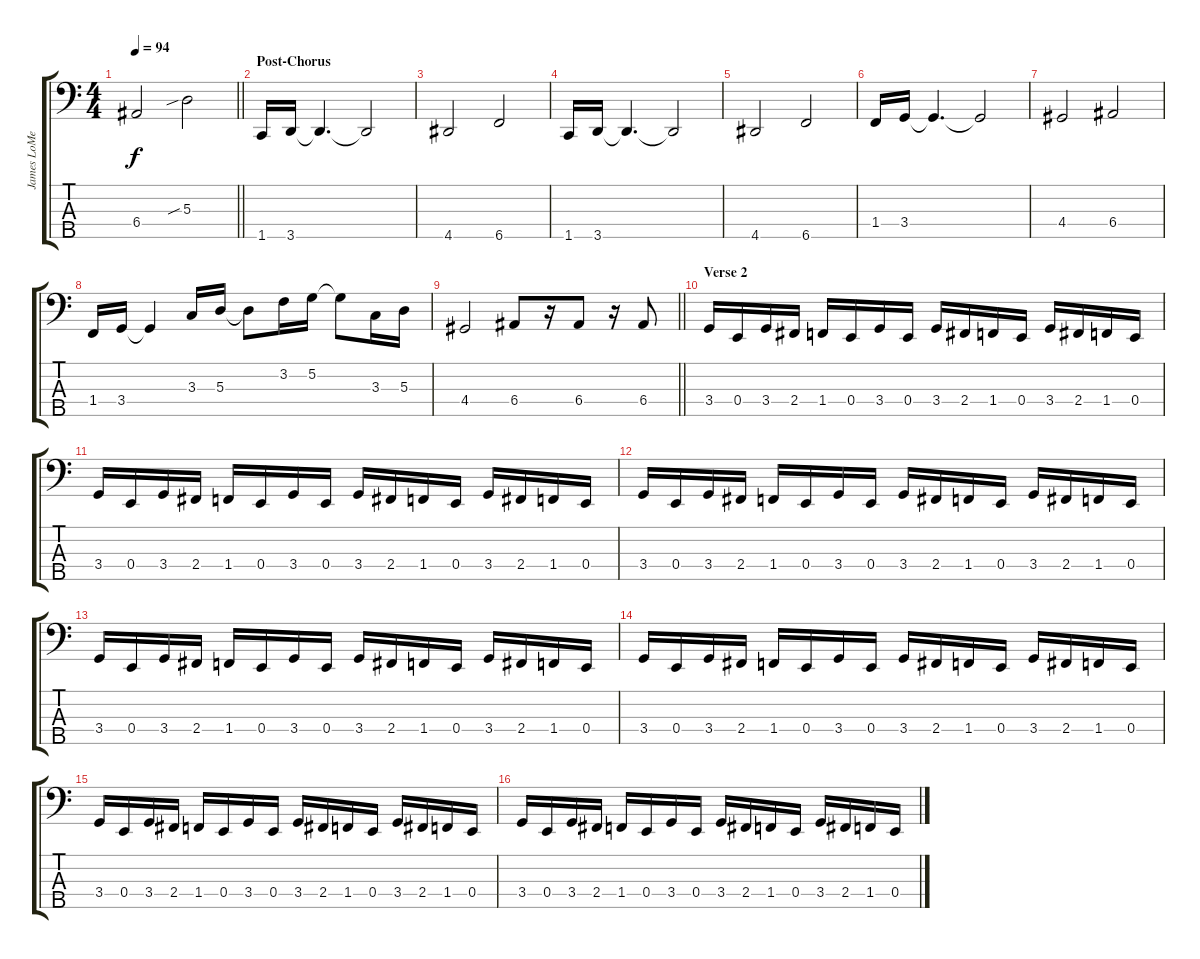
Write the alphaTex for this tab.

\track ("James LoMenzo" "James LoMe") {instrument electricbassfinger}
\staff {score tabs}
\tuning (G2 D2 A1 E1 B0) {hide}
\ts (4 4)
\tempo 94
\clef f4
\barLineRight lightlight
\ks c
6.4.2{dy f} 5.3{sib}.2 |
\section ("" "Post-Chorus")
1.5.16 3.5.16 3.5{t}.4{d} 3.5{t}.2 |
4.5.2 6.5.2 |
1.5.16 3.5.16 3.5{t}.4{d} 3.5{t}.2 |
4.5.2 6.5.2 |
1.4.16 3.4.16 3.4{t}.4{d} 3.4{t}.2 |
4.4.2 6.4.2 |
1.4.16 3.4.16 3.4{t}.4 3.3.16 5.3.16 5.3{t}.8 3.2.16 5.2.16 5.2{t}.8 3.3.16 5.3.16 |
\barLineRight lightlight
4.4.2 6.4.8 r.16 6.4.8 r.16 6.4.8 |
\section ("" "Verse 2")
3.4.16 0.4.16 3.4.16 2.4.16 1.4.16 0.4.16 3.4.16 0.4.16 3.4.16 2.4.16 1.4.16 0.4.16 3.4.16 2.4.16 1.4.16 0.4.16 |
3.4.16 0.4.16 3.4.16 2.4.16 1.4.16 0.4.16 3.4.16 0.4.16 3.4.16 2.4.16 1.4.16 0.4.16 3.4.16 2.4.16 1.4.16 0.4.16 |
3.4.16 0.4.16 3.4.16 2.4.16 1.4.16 0.4.16 3.4.16 0.4.16 3.4.16 2.4.16 1.4.16 0.4.16 3.4.16 2.4.16 1.4.16 0.4.16 |
3.4.16 0.4.16 3.4.16 2.4.16 1.4.16 0.4.16 3.4.16 0.4.16 3.4.16 2.4.16 1.4.16 0.4.16 3.4.16 2.4.16 1.4.16 0.4.16 |
3.4.16 0.4.16 3.4.16 2.4.16 1.4.16 0.4.16 3.4.16 0.4.16 3.4.16 2.4.16 1.4.16 0.4.16 3.4.16 2.4.16 1.4.16 0.4.16 |
3.4.16 0.4.16 3.4.16 2.4.16 1.4.16 0.4.16 3.4.16 0.4.16 3.4.16 2.4.16 1.4.16 0.4.16 3.4.16 2.4.16 1.4.16 0.4.16 |
3.4.16 0.4.16 3.4.16 2.4.16 1.4.16 0.4.16 3.4.16 0.4.16 3.4.16 2.4.16 1.4.16 0.4.16 3.4.16 2.4.16 1.4.16 0.4.16
